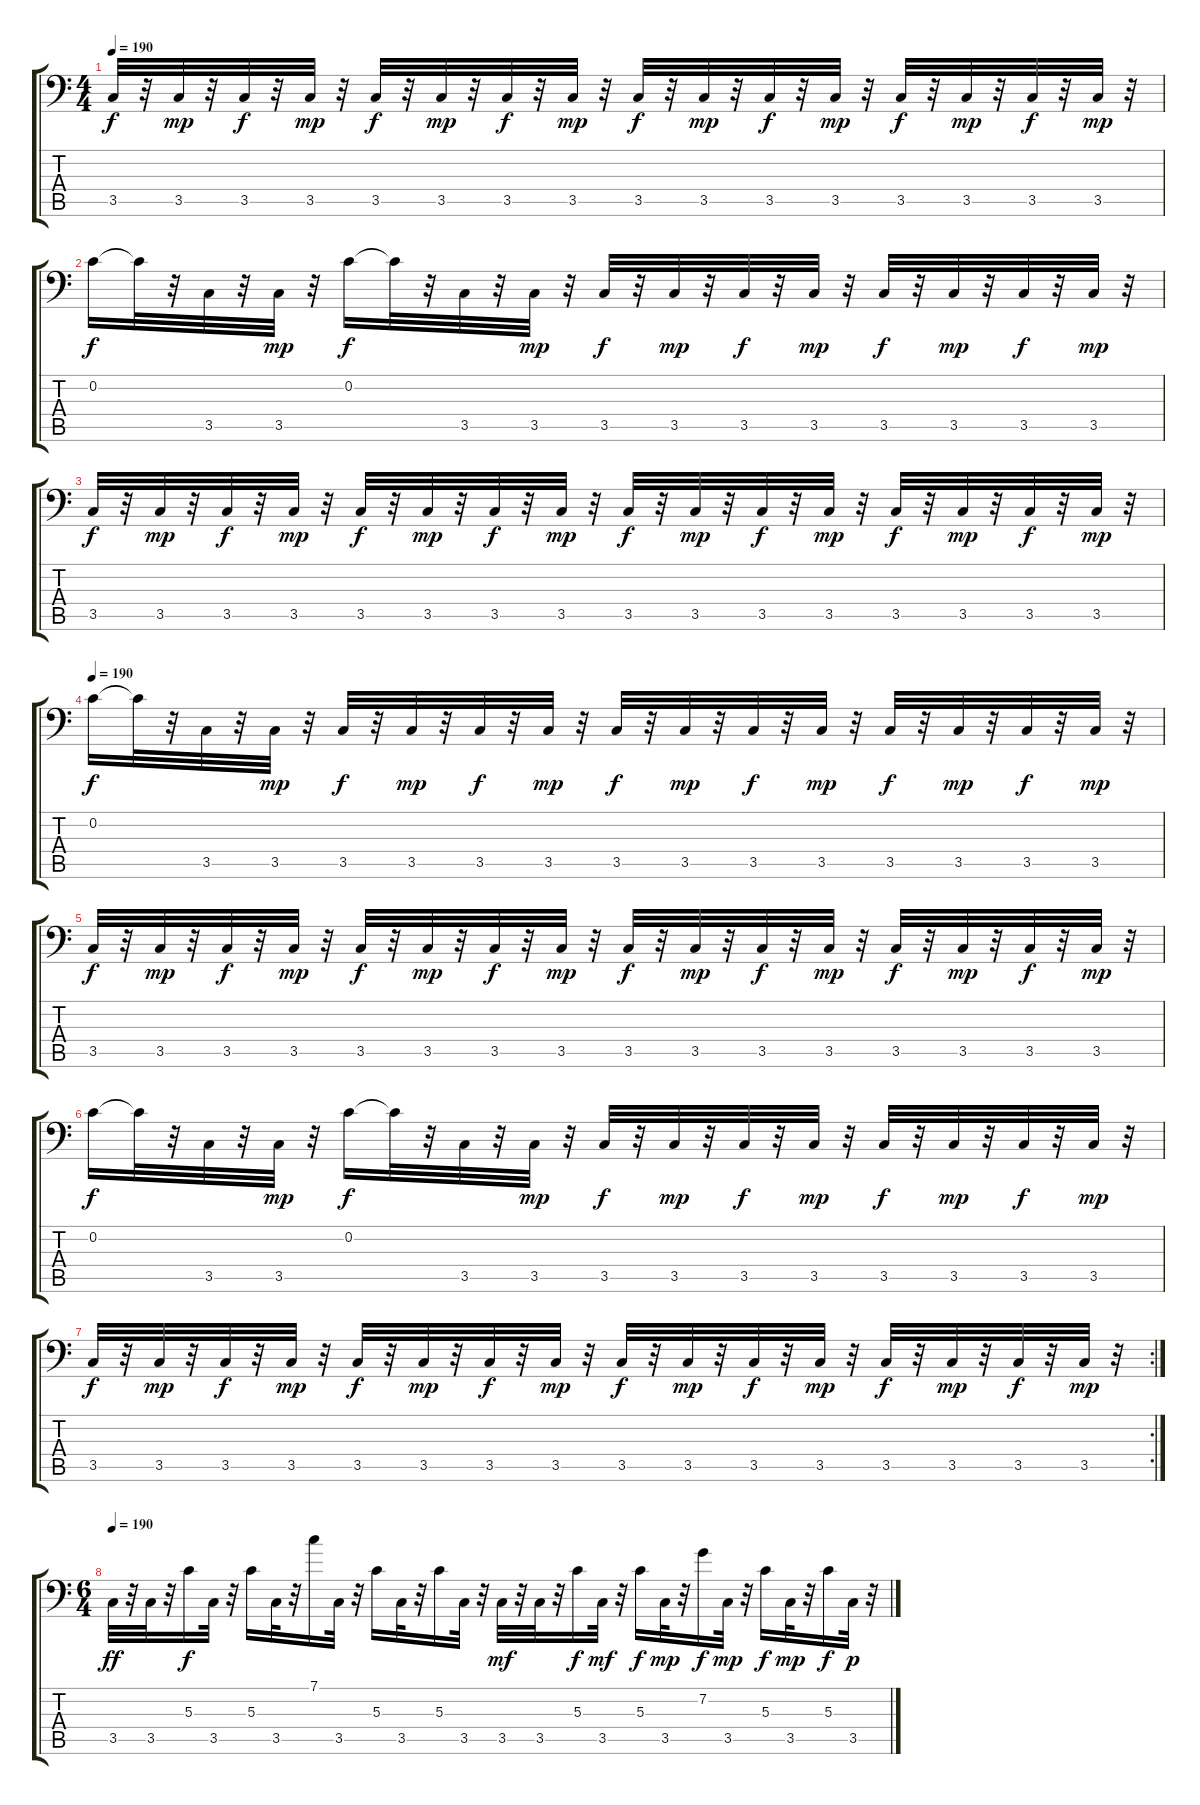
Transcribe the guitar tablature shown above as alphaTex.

\track "" {instrument electricbassfinger}
\staff {score tabs}
\tuning (F3 C3 G2 D2 A1 C1) {hide}
\ts (4 4)
\tempo 190
\clef f4
\ks c
3.5.32{dy f} r.32 3.5.32{dy mp} r.32 3.5.32{dy f} r.32 3.5.32{dy mp} r.32 3.5.32{dy f} r.32 3.5.32{dy mp} r.32 3.5.32{dy f} r.32 3.5.32{dy mp} r.32 3.5.32{dy f} r.32 3.5.32{dy mp} r.32 3.5.32{dy f} r.32 3.5.32{dy mp} r.32 3.5.32{dy f} r.32 3.5.32{dy mp} r.32 3.5.32{dy f} r.32 3.5.32{dy mp} r.32 |
0.2.16{dy f} 0.2{t}.32 r.32 3.5.32 r.32 3.5.32{dy mp} r.32 0.2.16{dy f} 0.2{t}.32 r.32 3.5.32 r.32 3.5.32{dy mp} r.32 3.5.32{dy f} r.32 3.5.32{dy mp} r.32 3.5.32{dy f} r.32 3.5.32{dy mp} r.32 3.5.32{dy f} r.32 3.5.32{dy mp} r.32 3.5.32{dy f} r.32 3.5.32{dy mp} r.32 |
3.5.32{dy f} r.32 3.5.32{dy mp} r.32 3.5.32{dy f} r.32 3.5.32{dy mp} r.32 3.5.32{dy f} r.32 3.5.32{dy mp} r.32 3.5.32{dy f} r.32 3.5.32{dy mp} r.32 3.5.32{dy f} r.32 3.5.32{dy mp} r.32 3.5.32{dy f} r.32 3.5.32{dy mp} r.32 3.5.32{dy f} r.32 3.5.32{dy mp} r.32 3.5.32{dy f} r.32 3.5.32{dy mp} r.32 |
\tempo 190
0.2.16{dy f balance 8} 0.2{t}.32 r.32 3.5.32 r.32 3.5.32{dy mp} r.32 3.5.32{dy f} r.32 3.5.32{dy mp} r.32 3.5.32{dy f} r.32 3.5.32{dy mp} r.32 3.5.32{dy f} r.32 3.5.32{dy mp} r.32 3.5.32{dy f} r.32 3.5.32{dy mp} r.32 3.5.32{dy f} r.32 3.5.32{dy mp} r.32 3.5.32{dy f} r.32 3.5.32{dy mp} r.32 |
3.5.32{dy f} r.32 3.5.32{dy mp} r.32 3.5.32{dy f} r.32 3.5.32{dy mp} r.32 3.5.32{dy f} r.32 3.5.32{dy mp} r.32 3.5.32{dy f} r.32 3.5.32{dy mp} r.32 3.5.32{dy f} r.32 3.5.32{dy mp} r.32 3.5.32{dy f} r.32 3.5.32{dy mp} r.32 3.5.32{dy f} r.32 3.5.32{dy mp} r.32 3.5.32{dy f} r.32 3.5.32{dy mp} r.32 |
0.2.16{dy f} 0.2{t}.32 r.32 3.5.32 r.32 3.5.32{dy mp} r.32 0.2.16{dy f} 0.2{t}.32 r.32 3.5.32 r.32 3.5.32{dy mp} r.32 3.5.32{dy f} r.32 3.5.32{dy mp} r.32 3.5.32{dy f} r.32 3.5.32{dy mp} r.32 3.5.32{dy f} r.32 3.5.32{dy mp} r.32 3.5.32{dy f} r.32 3.5.32{dy mp} r.32 |
\rc 2
3.5.32{dy f} r.32 3.5.32{dy mp} r.32 3.5.32{dy f} r.32 3.5.32{dy mp} r.32 3.5.32{dy f} r.32 3.5.32{dy mp} r.32 3.5.32{dy f} r.32 3.5.32{dy mp} r.32 3.5.32{dy f} r.32 3.5.32{dy mp} r.32 3.5.32{dy f} r.32 3.5.32{dy mp} r.32 3.5.32{dy f} r.32 3.5.32{dy mp} r.32 3.5.32{dy f} r.32 3.5.32{dy mp} r.32 |
\ts (6 4)
\tempo 190
3.5.32{dy ff balance 0} r.32 3.5.32 r.32 5.3.16{dy f balance 2} 3.5.32 r.32 5.3.16{balance 3} 3.5.32 r.32 7.1.16{balance 5} 3.5.32 r.32 5.3.16{balance 6} 3.5.32 r.32 5.3.16{balance 7} 3.5.32 r.32 3.5.32{dy mf balance 9} r.32 3.5.32 r.32 5.3.16{dy f balance 10} 3.5.32{dy mf} r.32 5.3.16{dy f balance 11} 3.5.32{dy mp} r.32 7.2.16{dy f balance 13} 3.5.32{dy mp} r.32 5.3.16{dy f balance 14} 3.5.32{dy mp} r.32 5.3.16{dy f balance 16} 3.5.32{dy p} r.32
